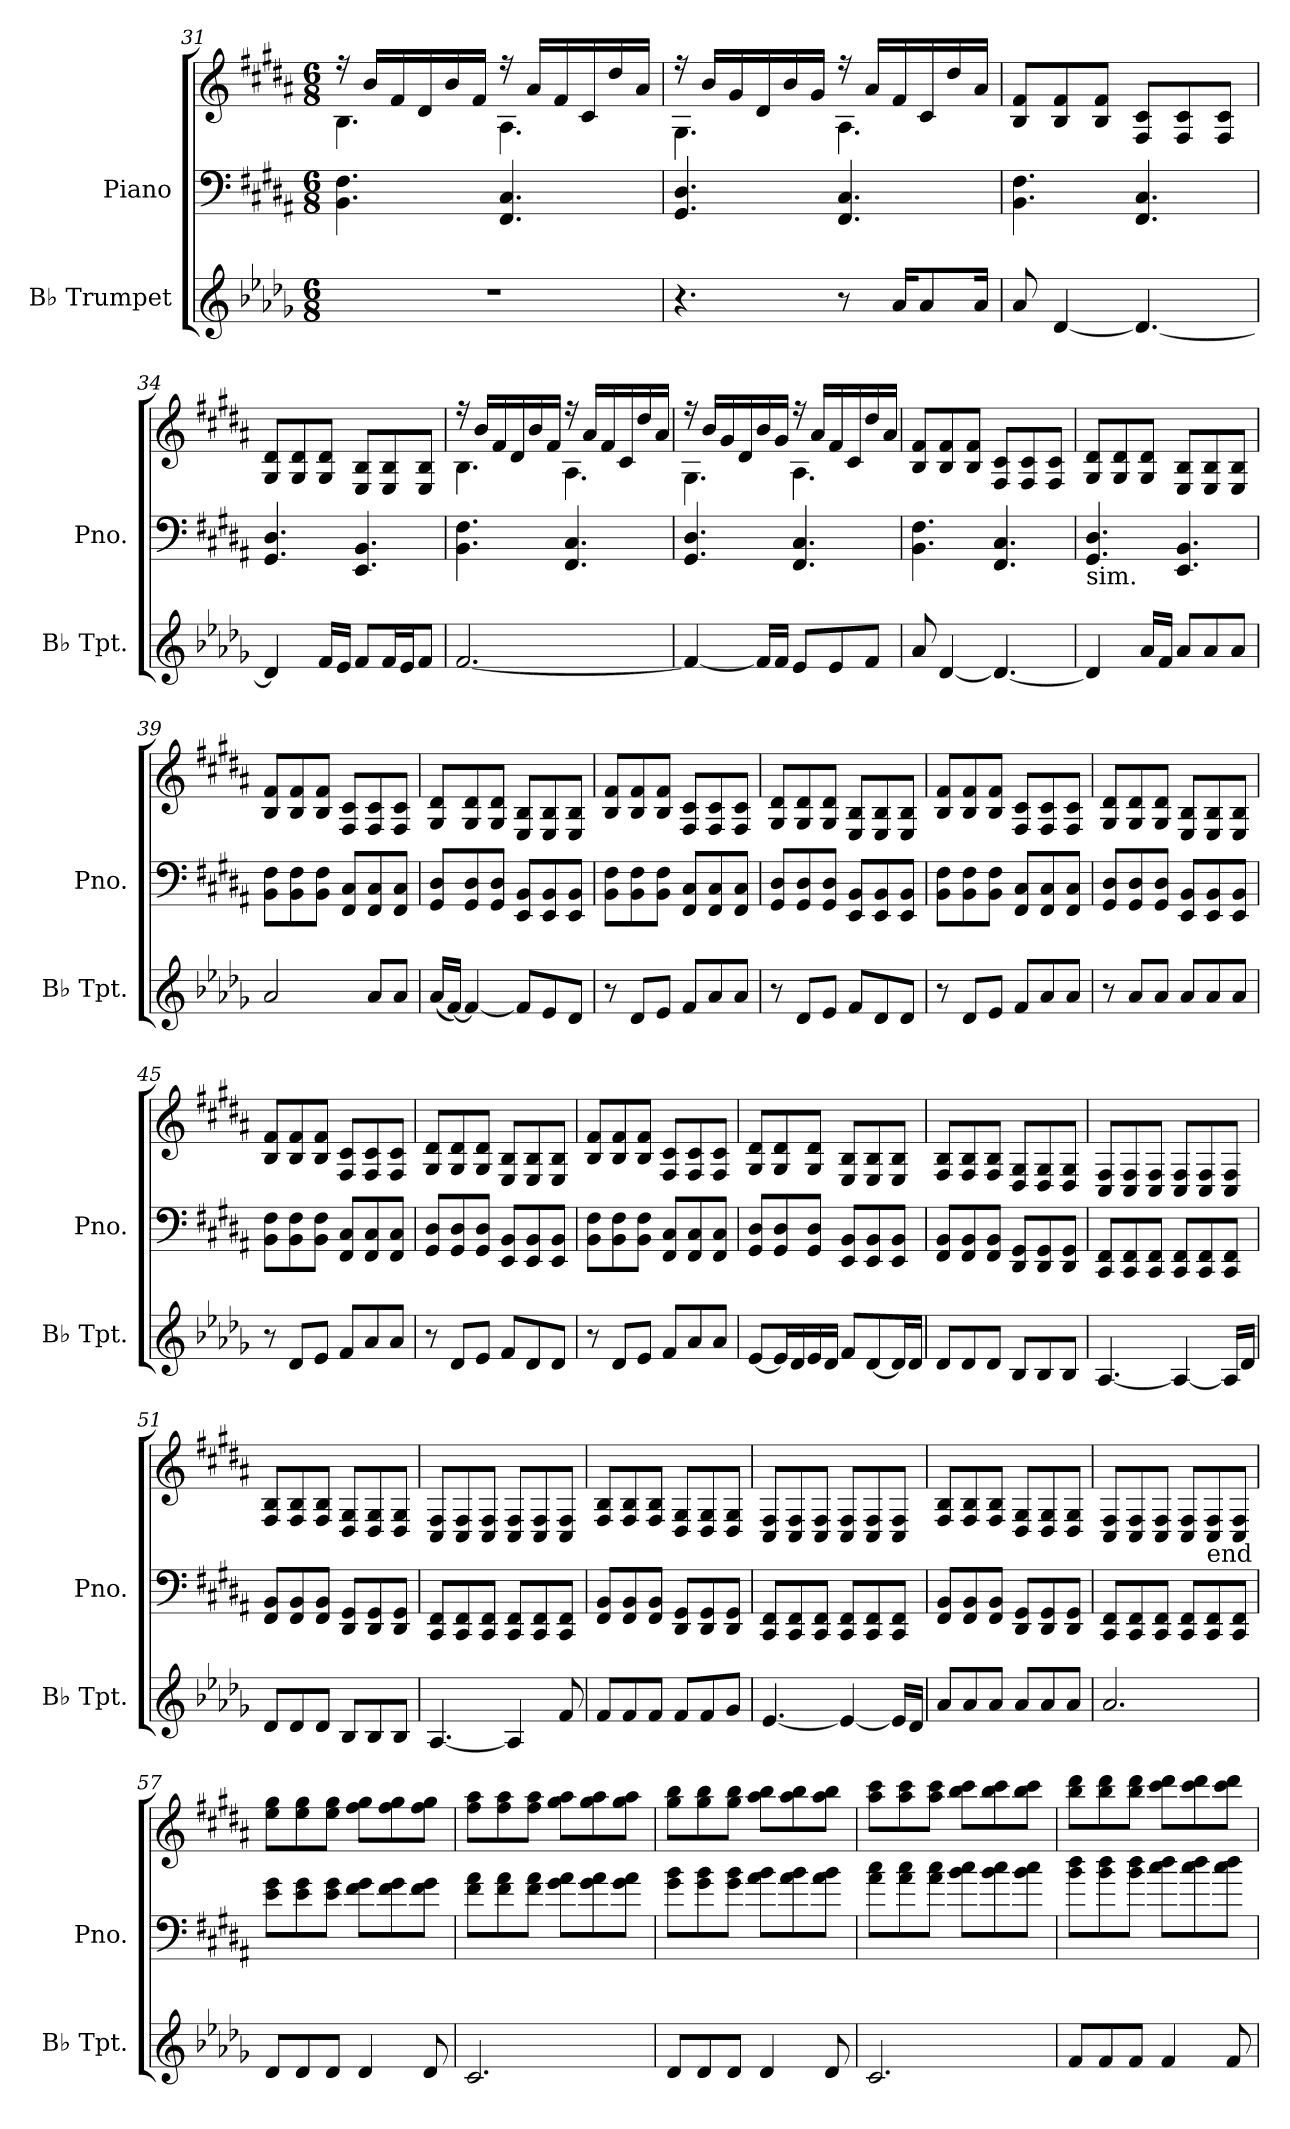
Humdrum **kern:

**kern	**kern	**kern
*part2	*part1	*part1
*staff3	*staff2	*staff1
*I"B♭ Trumpet	*I"Piano	*
*I'B♭ Tpt.	*I'Pno.	*
!!LO:LB:g=z
*clefG2	*clefF4	*clefG2
*ITrd1c2	*	*
*k[b-e-a-d-g-c-f-]	*k[f#c#g#d#a#]	*k[f#c#g#d#a#]
*C-:	*B:	*B:
*M6/8	*M6/8	*M6/8
=31	=31	=31
*	*	*^
2.r	4.BB\ 4.F#\	16r	4.B\
.	.	16b/LL	.
.	.	16f#/	.
.	.	16d#/	.
.	.	16b/	.
.	.	16f#/JJ	.
.	4.FF#/ 4.C#/	16r	4.A#\
.	.	16a#/LL	.
.	.	16f#/	.
.	.	16c#/	.
.	.	16dd#/	.
.	.	16a#/JJ	.
=32	=32	=32	=32
4.r	4.GG#/ 4.D#/	16r	4.G#\
.	.	16b/LL	.
.	.	16g#/	.
.	.	16d#/	.
.	.	16b/	.
.	.	16g#/JJ	.
8r	4.FF#/ 4.C#/	16r	4.A#\
.	.	16a#/LL	.
16g-/KL	.	16f#/	.
8g-/	.	16c#/	.
.	.	16dd#/	.
16g-/Jk	.	16a#/JJ	.
*	*	*v	*v
=33	=33	=33
8g-/	4.BB\ 4.F#\	8B/ 8f#/L
[4c-/	.	8B/ 8f#/
.	.	8B/ 8f#/J
4.c-/_	4.FF#/ 4.C#/	8F#/ 8c#/L
.	.	8F#/ 8c#/
.	.	8F#/ 8c#/J
!!LO:LB:g=z
=34	=34	=34
4c-/]	4.GG#/ 4.D#/	8G#/ 8d#/L
.	.	8G#/ 8d#/
16e-/LL	.	8G#/ 8d#/J
16d-/JJ	.	.
8e-/L	4.EE/ 4.BB/	8E/ 8B/L
16e-/L	.	8E/ 8B/
16d-/J	.	.
8e-/J	.	8E/ 8B/J
=35	=35	=35
*	*	*^
[2.e-/	4.BB\ 4.F#\	16r	4.B\
.	.	16b/LL	.
.	.	16f#/	.
.	.	16d#/	.
.	.	16b/	.
.	.	16f#/JJ	.
.	4.FF#/ 4.C#/	16r	4.A#\
.	.	16a#/LL	.
.	.	16f#/	.
.	.	16c#/	.
.	.	16dd#/	.
.	.	16a#/JJ	.
=36	=36	=36	=36
4e-/_	4.GG#/ 4.D#/	16r	4.G#\
.	.	16b/LL	.
.	.	16g#/	.
.	.	16d#/	.
16e-/LL]	.	16b/	.
16e-/JJ	.	16g#/JJ	.
8d-/L	4.FF#/ 4.C#/	16r	4.A#\
.	.	16a#/LL	.
8d-/	.	16f#/	.
.	.	16c#/	.
8e-/J	.	16dd#/	.
.	.	16a#/JJ	.
*	*	*v	*v
!!LO:LB:g=z
=37	=37	=37
8g-/	4.BB\ 4.F#\	8B/ 8f#/L
[4c-/	.	8B/ 8f#/
.	.	8B/ 8f#/J
4.c-/_	4.FF#/ 4.C#/	8F#/ 8c#/L
.	.	8F#/ 8c#/
.	.	8F#/ 8c#/J
=38	=38	=38
!	!LO:TX:b:t=sim.	!
4c-/]	4.GG#/ 4.D#/	8G#/ 8d#/L
.	.	8G#/ 8d#/
16g-/LL	.	8G#/ 8d#/J
16e-/JJ	.	.
8g-/L	4.EE/ 4.BB/	8E/ 8B/L
8g-/	.	8E/ 8B/
8g-/J	.	8E/ 8B/J
=39	=39	=39
2g-/	8BB\ 8F#\L	8B/ 8f#/L
.	8BB\ 8F#\	8B/ 8f#/
.	8BB\ 8F#\J	8B/ 8f#/J
.	8FF#/ 8C#/L	8F#/ 8c#/L
8g-/L	8FF#/ 8C#/	8F#/ 8c#/
8g-/J	8FF#/ 8C#/J	8F#/ 8c#/J
=40	=40	=40
(16g-/LL	8GG#/ 8D#/L	8G#/ 8d#/L
[16e-/JJ)	.	.
4e-/_	8GG#/ 8D#/	8G#/ 8d#/
.	8GG#/ 8D#/J	8G#/ 8d#/J
8e-/L]	8EE/ 8BB/L	8E/ 8B/L
8d-/	8EE/ 8BB/	8E/ 8B/
8c-/J	8EE/ 8BB/J	8E/ 8B/J
=41	=41	=41
8r	8BB\ 8F#\L	8B/ 8f#/L
8c-/L	8BB\ 8F#\	8B/ 8f#/
8d-/J	8BB\ 8F#\J	8B/ 8f#/J
8e-/L	8FF#/ 8C#/L	8F#/ 8c#/L
8g-/	8FF#/ 8C#/	8F#/ 8c#/
8g-/J	8FF#/ 8C#/J	8F#/ 8c#/J
!!LO:PB:g=z
=42	=42	=42
8r	8GG#/ 8D#/L	8G#/ 8d#/L
8c-/L	8GG#/ 8D#/	8G#/ 8d#/
8d-/J	8GG#/ 8D#/J	8G#/ 8d#/J
8e-/L	8EE/ 8BB/L	8E/ 8B/L
8c-/	8EE/ 8BB/	8E/ 8B/
8c-/J	8EE/ 8BB/J	8E/ 8B/J
=43	=43	=43
8r	8BB\ 8F#\L	8B/ 8f#/L
8c-/L	8BB\ 8F#\	8B/ 8f#/
8d-/J	8BB\ 8F#\J	8B/ 8f#/J
8e-/L	8FF#/ 8C#/L	8F#/ 8c#/L
8g-/	8FF#/ 8C#/	8F#/ 8c#/
8g-/J	8FF#/ 8C#/J	8F#/ 8c#/J
=44	=44	=44
8r	8GG#/ 8D#/L	8G#/ 8d#/L
8g-/L	8GG#/ 8D#/	8G#/ 8d#/
8g-/J	8GG#/ 8D#/J	8G#/ 8d#/J
8g-/L	8EE/ 8BB/L	8E/ 8B/L
8g-/	8EE/ 8BB/	8E/ 8B/
8g-/J	8EE/ 8BB/J	8E/ 8B/J
=45	=45	=45
8r	8BB\ 8F#\L	8B/ 8f#/L
8c-/L	8BB\ 8F#\	8B/ 8f#/
8d-/J	8BB\ 8F#\J	8B/ 8f#/J
8e-/L	8FF#/ 8C#/L	8F#/ 8c#/L
8g-/	8FF#/ 8C#/	8F#/ 8c#/
8g-/J	8FF#/ 8C#/J	8F#/ 8c#/J
=46	=46	=46
8r	8GG#/ 8D#/L	8G#/ 8d#/L
8c-/L	8GG#/ 8D#/	8G#/ 8d#/
8d-/J	8GG#/ 8D#/J	8G#/ 8d#/J
8e-/L	8EE/ 8BB/L	8E/ 8B/L
8c-/	8EE/ 8BB/	8E/ 8B/
8c-/J	8EE/ 8BB/J	8E/ 8B/J
!!LO:LB:g=z
=47	=47	=47
8r	8BB\ 8F#\L	8B/ 8f#/L
8c-/L	8BB\ 8F#\	8B/ 8f#/
8d-/J	8BB\ 8F#\J	8B/ 8f#/J
8e-/L	8FF#/ 8C#/L	8F#/ 8c#/L
8g-/	8FF#/ 8C#/	8F#/ 8c#/
8g-/J	8FF#/ 8C#/J	8F#/ 8c#/J
=48	=48	=48
[8d-/L	8GG#/ 8D#/L	8G#/ 8d#/L
16d-/L]	8GG#/ 8D#/	8G#/ 8d#/
16c-/	.	.
16d-/	8GG#/ 8D#/J	8G#/ 8d#/J
16c-/JJ	.	.
8e-/L	8EE/ 8BB/L	8E/ 8B/L
[8c-/	8EE/ 8BB/	8E/ 8B/
16c-/L]	8EE/ 8BB/J	8E/ 8B/J
16c-/JJ	.	.
=49	=49	=49
8c-/L	8FF#/ 8BB/L	8F#/ 8B/L
8c-/	8FF#/ 8BB/	8F#/ 8B/
8c-/J	8FF#/ 8BB/J	8F#/ 8B/J
8A-/L	8DD#/ 8GG#/L	8D#/ 8G#/L
8A-/	8DD#/ 8GG#/	8D#/ 8G#/
8A-/J	8DD#/ 8GG#/J	8D#/ 8G#/J
=50	=50	=50
[4.G-/	8CC#/ 8FF#/L	8C#/ 8F#/L
.	8CC#/ 8FF#/	8C#/ 8F#/
.	8CC#/ 8FF#/J	8C#/ 8F#/J
4G-/_	8CC#/ 8FF#/L	8C#/ 8F#/L
.	8CC#/ 8FF#/	8C#/ 8F#/
16G-/LL]	8CC#/ 8FF#/J	8C#/ 8F#/J
16c-/JJ	.	.
=51	=51	=51
8c-/L	8FF#/ 8BB/L	8F#/ 8B/L
8c-/	8FF#/ 8BB/	8F#/ 8B/
8c-/J	8FF#/ 8BB/J	8F#/ 8B/J
8A-/L	8DD#/ 8GG#/L	8D#/ 8G#/L
8A-/	8DD#/ 8GG#/	8D#/ 8G#/
8A-/J	8DD#/ 8GG#/J	8D#/ 8G#/J
!!LO:LB:g=z
=52	=52	=52
[4.G-/	8CC#/ 8FF#/L	8C#/ 8F#/L
.	8CC#/ 8FF#/	8C#/ 8F#/
.	8CC#/ 8FF#/J	8C#/ 8F#/J
4G-/]	8CC#/ 8FF#/L	8C#/ 8F#/L
.	8CC#/ 8FF#/	8C#/ 8F#/
8e-/	8CC#/ 8FF#/J	8C#/ 8F#/J
=53	=53	=53
8e-/L	8FF#/ 8BB/L	8F#/ 8B/L
8e-/	8FF#/ 8BB/	8F#/ 8B/
8e-/J	8FF#/ 8BB/J	8F#/ 8B/J
8e-/L	8DD#/ 8GG#/L	8D#/ 8G#/L
8e-/	8DD#/ 8GG#/	8D#/ 8G#/
8f-/J	8DD#/ 8GG#/J	8D#/ 8G#/J
=54	=54	=54
[4.d-/	8CC#/ 8FF#/L	8C#/ 8F#/L
.	8CC#/ 8FF#/	8C#/ 8F#/
.	8CC#/ 8FF#/J	8C#/ 8F#/J
4d-/_	8CC#/ 8FF#/L	8C#/ 8F#/L
.	8CC#/ 8FF#/	8C#/ 8F#/
16d-/LL]	8CC#/ 8FF#/J	8C#/ 8F#/J
16c-/JJ	.	.
=55	=55	=55
8g-/L	8FF#/ 8BB/L	8F#/ 8B/L
8g-/	8FF#/ 8BB/	8F#/ 8B/
8g-/J	8FF#/ 8BB/J	8F#/ 8B/J
8g-/L	8DD#/ 8GG#/L	8D#/ 8G#/L
8g-/	8DD#/ 8GG#/	8D#/ 8G#/
8g-/J	8DD#/ 8GG#/J	8D#/ 8G#/J
=56	=56	=56
2.g-/	8CC#/ 8FF#/L	8C#/ 8F#/L
.	8CC#/ 8FF#/	8C#/ 8F#/
.	8CC#/ 8FF#/J	8C#/ 8F#/J
.	8CC#/ 8FF#/L	8C#/ 8F#/L
!	!	!LO:TX:b:t=end
.	8CC#/ 8FF#/	8C#/ 8F#/
.	8CC#/ 8FF#/J	8C#/ 8F#/J
!!LO:LB:g=z
=57	=57	=57
8c-/L	8e\ 8g#\L	8ee\ 8gg#\L
8c-/	8e\ 8g#\	8ee\ 8gg#\
8c-/J	8e\ 8g#\J	8ee\ 8gg#\J
4c-/	8f#\ 8g#\L	8ff#\ 8gg#\L
.	8f#\ 8g#\	8ff#\ 8gg#\
8c-/	8f#\ 8g#\J	8ff#\ 8gg#\J
=58	=58	=58
2.B-/	8f#\ 8a#\L	8ff#\ 8aa#\L
.	8f#\ 8a#\	8ff#\ 8aa#\
.	8f#\ 8a#\J	8ff#\ 8aa#\J
.	8g#\ 8a#\L	8gg#\ 8aa#\L
.	8g#\ 8a#\	8gg#\ 8aa#\
.	8g#\ 8a#\J	8gg#\ 8aa#\J
=59	=59	=59
8c-/L	8g#\ 8b\L	8gg#\ 8bb\L
8c-/	8g#\ 8b\	8gg#\ 8bb\
8c-/J	8g#\ 8b\J	8gg#\ 8bb\J
4c-/	8a#\ 8b\L	8aa#\ 8bb\L
.	8a#\ 8b\	8aa#\ 8bb\
8c-/	8a#\ 8b\J	8aa#\ 8bb\J
=60	=60	=60
2.B-/	8a#\ 8cc#\L	8aa#\ 8ccc#\L
.	8a#\ 8cc#\	8aa#\ 8ccc#\
.	8a#\ 8cc#\J	8aa#\ 8ccc#\J
.	8b\ 8cc#\L	8bb\ 8ccc#\L
.	8b\ 8cc#\	8bb\ 8ccc#\
.	8b\ 8cc#\J	8bb\ 8ccc#\J
!!LO:PB:g=z
=61	=61	=61
8e-/L	8b\ 8dd#\L	8bb\ 8ddd#\L
8e-/	8b\ 8dd#\	8bb\ 8ddd#\
8e-/J	8b\ 8dd#\J	8bb\ 8ddd#\J
4e-/	8cc#\ 8dd#\L	8ccc#\ 8ddd#\L
.	8cc#\ 8dd#\	8ccc#\ 8ddd#\
8e-/	8cc#\ 8dd#\J	8ccc#\ 8ddd#\J
=	=	=
*-	*-	*-
